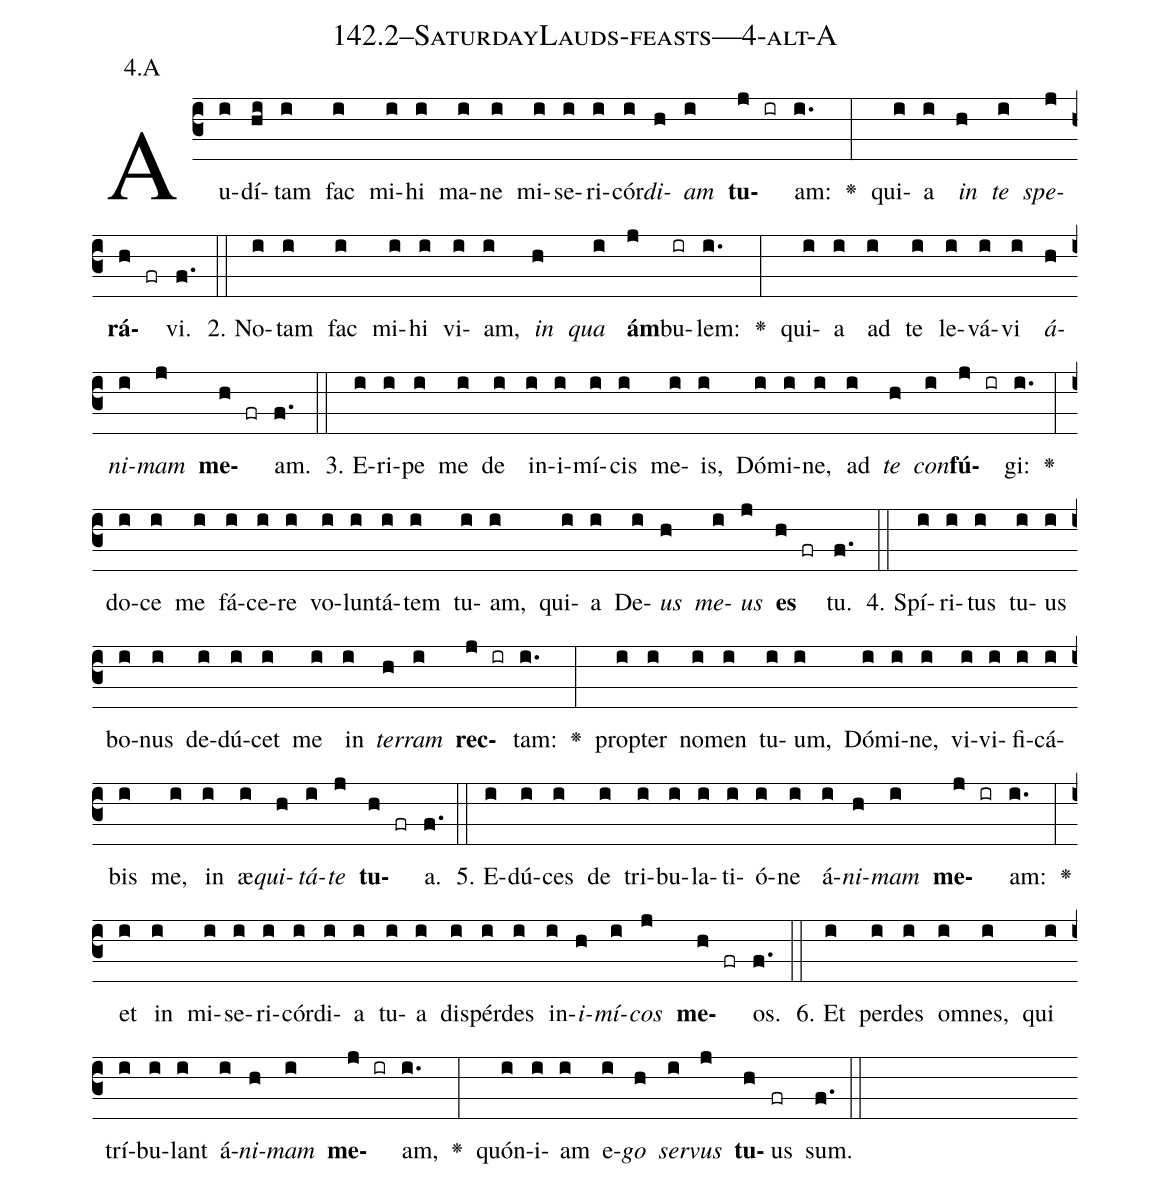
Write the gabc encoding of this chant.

name: 142.2--SaturdayLauds-feasts---4-alt-A;
annotation: 4.A;
%%
(c3)Au(i)dí(hi)tam(i) fac(i) mi(i)hi(i) ma(i)ne(i) mi(i)se(i)ri(i)cór(i)<i>di</i>(h)<i>am</i>(i) <b>tu</b>(j ir)am:(i.) <v>\greheightstar</v>(:) qui(i)a(i) <i>in</i>(h) <i>te</i>(i) <i>spe</i>(j)<b>rá</b>(h fr)vi.(f.) (::)
2. No(i)tam(i) fac(i) mi(i)hi(i) vi(i)am,(i) <i>in</i>(h) <i>qua</i>(i) <b>ám</b>(j)bu(ir)lem:(i.) <v>\greheightstar</v>(:) qui(i)a(i) ad(i) te(i) le(i)vá(i)vi(i) <i>á</i>(h)<i>ni</i>(i)<i>mam</i>(j) <b>me</b>(h fr)am.(f.) (::)
3. E(i)ri(i)pe(i) me(i) de(i) in(i)i(i)mí(i)cis(i) me(i)is,(i) Dó(i)mi(i)ne,(i) ad(i) <i>te</i>(h) <i>con</i>(i)<b>fú</b>(j ir)gi:(i.) <v>\greheightstar</v>(:) do(i)ce(i) me(i) fá(i)ce(i)re(i) vo(i)lun(i)tá(i)tem(i) tu(i)am,(i) qui(i)a(i) De(i)<i>us</i>(h) <i>me</i>(i)<i>us</i>(j) <b>es</b>(h fr) tu.(f.) (::)
4. Spí(i)ri(i)tus(i) tu(i)us(i) bo(i)nus(i) de(i)dú(i)cet(i) me(i) in(i) <i>ter</i>(h)<i>ram</i>(i) <b>rec</b>(j ir)tam:(i.) <v>\greheightstar</v>(:) prop(i)ter(i) no(i)men(i) tu(i)um,(i) Dó(i)mi(i)ne,(i) vi(i)vi(i)fi(i)cá(i)bis(i) me,(i) in(i) æ(i)<i>qui</i>(h)<i>tá</i>(i)<i>te</i>(j) <b>tu</b>(h fr)a.(f.) (::)
5. E(i)dú(i)ces(i) de(i) tri(i)bu(i)la(i)ti(i)ó(i)ne(i) á(i)<i>ni</i>(h)<i>mam</i>(i) <b>me</b>(j ir)am:(i.) <v>\greheightstar</v>(:) et(i) in(i) mi(i)se(i)ri(i)cór(i)di(i)a(i) tu(i)a(i) dis(i)pér(i)des(i) in(i)<i>i</i>(h)<i>mí</i>(i)<i>cos</i>(j) <b>me</b>(h fr)os.(f.) (::)
6. Et(i) per(i)des(i) om(i)nes,(i) qui(i) trí(i)bu(i)lant(i) á(i)<i>ni</i>(h)<i>mam</i>(i) <b>me</b>(j ir)am,(i.) <v>\greheightstar</v>(:) quón(i)i(i)am(i) e(i)<i>go</i>(h) <i>ser</i>(i)<i>vus</i>(j) <b>tu</b>(h)us(fr) sum.(f.) (::)
